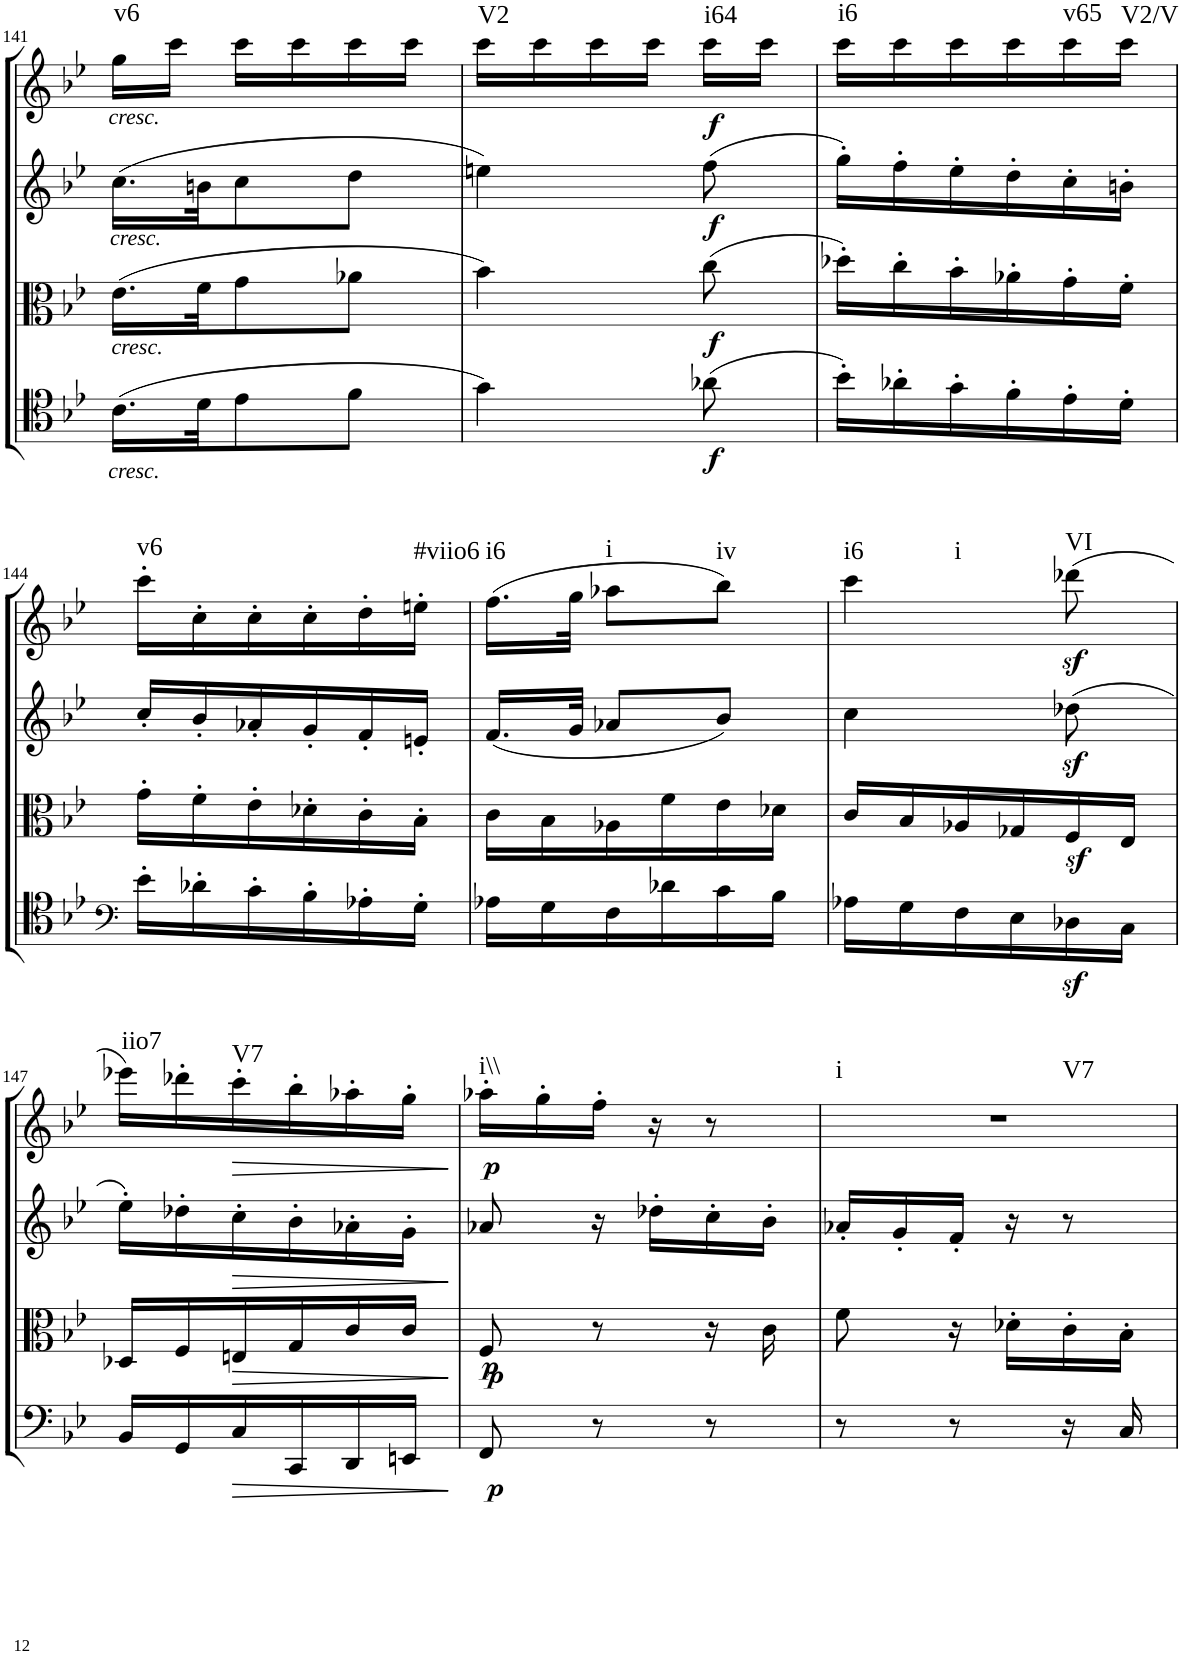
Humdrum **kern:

**kern	**dynam	**kern	**dynam	**kern	**dynam	**kern	**dynam	**harte
*part4	*part4	*part3	*part3	*part2	*part2	*part1	*part1	*part1
*staff4	*staff4	*staff3	*staff3	*staff2	*staff2	*staff1	*staff1	*
*I"Cello	*	*I"Viola	*	*I"2nd Violin	*	*I"1st Violin	*	*
*	*	*I'Vla	*	*I'Vln	*	*I'Vln	*	*
!!LO:PB:g=z
*clefC4	*	*clefC3	*	*clefG2	*	*clefG2	*	*
*k[b-e-]	*	*k[b-e-]	*	*k[b-e-]	*	*k[b-e-]	*	*
*B-:	*	*B-:	*	*B-:	*	*B-:	*	*
*M3/8	*	*M3/8	*	*M3/8	*	*M3/8	*	*
=141	=141	=141	=141	=141	=141	=141	=141	=141
!	!	!	!	!	!	!LO:TX:b:i:t=cresc.	!	!
!	!	!	!	!LO:TX:b:i:t=cresc.	!	!	!	!
!	!	!LO:TX:b:i:t=cresc.	!	!	!	!	!	!
!LO:TX:b:i:t=cresc.	!	!	!	!	!	!	!	!LO:H:kt=v6
(16.c\LL	.	(16.e-\LL	.	(16.cc\LL	.	16gg\LL	.	N
.	.	.	.	.	.	16ccc\JJ	.	.
32d\JK	.	32f\JK	.	32bn\JK	.	.	.	.
8e-\	.	8g\	.	8cc\	.	16ccc\LL	.	.
.	.	.	.	.	.	16ccc\	.	.
8f\J	.	8a-X\J	.	8dd\J	.	16ccc\	.	.
.	.	.	.	.	.	16ccc\JJ	.	.
=142	=142	=142	=142	=142	=142	=142	=142	=142
!	!	!	!	!	!	!	!	!LO:H:kt=V2
4g\)	.	4b-\)	.	4een\)	.	16ccc\LL	.	N
.	.	.	.	.	.	16ccc\	.	.
.	.	.	.	.	.	16ccc\	.	.
.	.	.	.	.	.	16ccc\JJ	.	.
!	!LO:DY:b	!	!LO:DY:b	!	!LO:DY:b	!	!LO:DY:b	!LO:H:kt=i64
(8a-X\	f	(8cc\	f	(8ff\	f	16ccc\LL	f	N
.	.	.	.	.	.	16ccc\JJ	.	.
=143	=143	=143	=143	=143	=143	=143	=143	=143
!	!	!	!	!	!	!	!	!LO:H:kt=i6
16b-'\LL)	.	16dd-X'\LL)	.	16gg'\LL)	.	16ccc\LL	.	N
16a-X'\	.	16cc'\	.	16ff'\	.	16ccc\	.	.
16g'\	.	16b-'\	.	16ee-'\	.	16ccc\	.	.
16f'\	.	16a-X'\	.	16dd'\	.	16ccc\	.	.
!	!	!	!	!	!	!	!	!LO:H:kt=v65
16e-'\	.	16g'\	.	16cc'\	.	16ccc\	.	N
!	!	!	!	!	!	!	!	!LO:H:kt=V2/V
16d'\JJ	.	16f'\JJ	.	16bn'\JJ	.	16ccc\JJ	.	N
!!LO:LB:g=z
=144	=144	=144	=144	=144	=144	=144	=144	=144
*clefF4	*	*	*	*	*	*	*	*
!	!	!	!	!	!	!	!	!LO:H:kt=v6
16e-'\LL	.	16g'\LL	.	16cc'/LL	.	16ccc'\LL	.	N
16d-X'\	.	16f'\	.	16b-'/	.	16cc'\	.	.
16c'\	.	16e-'\	.	16a-X'/	.	16cc'\	.	.
16B-'\	.	16d-X'\	.	16g'/	.	16cc'\	.	.
16A-X'\	.	16c'\	.	16f'/	.	16dd'\	.	.
!	!	!	!	!	!	!	!	!LO:H:kt=#viio6
16G'\JJ	.	16B-'\JJ	.	16en'/JJ	.	16een'\JJ	.	N
=145	=145	=145	=145	=145	=145	=145	=145	=145
!	!	!	!	!	!	!	!	!LO:H:kt=i6
16A-X\LL	.	16c\LL	.	(16.f/LL	.	(16.ff\LL	.	N
16G\	.	16B-\	.	.	.	.	.	.
.	.	.	.	32g/JJk	.	32gg\JJk	.	.
!	!	!	!	!	!	!	!	!LO:H:kt=i
16F\	.	16A-X\	.	8a-X/L	.	8aa-X\L	.	N
16d-X\	.	16f\	.	.	.	.	.	.
!	!	!	!	!	!	!	!	!LO:H:kt=iv
16c\	.	16e-\	.	8b-/J)	.	8bb-\J)	.	N
16B-\JJ	.	16d-X\JJ	.	.	.	.	.	.
=146	=146	=146	=146	=146	=146	=146	=146	=146
!	!	!	!	!	!	!	!	!LO:H:n=1:kt=i6
!	!	!	!	!	!	!	!	!LO:H:n=2:kt=i
16A-X\LL	.	16c/LL	.	4cc\	.	4ccc\	.	N N
16G\	.	16B-/	.	.	.	.	.	.
16F\	.	16A-X/	.	.	.	.	.	.
16E-\	.	16G-X/	.	.	.	.	.	.
!	!	!	!	!	!	!	!LO:DY:b	!LO:H:kt=VI
16D-Xz<\	.	16Fz</	.	(8dd-Xz<\	.	(8ddd-X\	sf	N
16C\JJ	.	16E-/JJ	.	.	.	.	.	.
!!LO:LB:g=z
=147	=147	=147	=147	=147	=147	=147	=147	=147
!	!	!	!	!	!	!	!	!LO:H:kt=iio7
16BB-/LL	.	16D-X/LL	.	16ee-'\LL)	.	16eee-X\LL)	.	N
16GG/	.	16F/	.	16dd-X'\	.	16ddd-X'\	.	.
!	!LO:HP:b	!	!LO:HP:b	!	!LO:HP:b	!	!LO:HP:b	!LO:H:kt=V7
16C/	>	16En/	>	16cc'\	>	16ccc'\	>	N
16CC/	.	16G/	.	16b-'\	.	16bb-'\	.	.
16DD/	.	16c/	.	16a-X'\	.	16aa-X'\	.	.
16EEn/JJ	.	16c/JJ	.	16g'\JJ	.	16gg'\JJ	.	.
.	]	.	]	.	]	.	]	.
=148	=148	=148	=148	=148	=148	=148	=148	=148
!	!LO:DY:b	!	!LO:DY:b	!	!	!	!	!
!	!	!	!LO:DY:n=1:b	!	!	!	!LO:DY:b	!LO:H:kt=i\\
8FF/	p	8F/	p p	8a-X/	.	16aa-X'\LL	p	N
.	.	.	.	.	.	16gg'\	.	.
8r	.	8r	.	16r	.	16ff'\JJ	.	.
.	.	.	.	16dd-X'\LL	.	16r	.	.
8r	.	16r	.	16cc'\	.	8r	.	.
.	.	16c\	.	16b-'\JJ	.	.	.	.
=149	=149	=149	=149	=149	=149	=149	=149	=149
!	!	!	!	!	!	!	!	!LO:H:n=1:kt=i
!	!	!	!	!	!	!	!	!LO:H:n=2:kt=V7
8r	.	8f\	.	16a-X'/LL	.	4.r	.	N N
.	.	.	.	16g'/	.	.	.	.
8r	.	16r	.	16f'/JJ	.	.	.	.
.	.	16d-X'\LL	.	16r	.	.	.	.
16r	.	16c'\	.	8r	.	.	.	.
16C/	.	16B-'\JJ	.	.	.	.	.	.
=	=	=	=	=	=	=	=	=
*-	*-	*-	*-	*-	*-	*-	*-	*-
